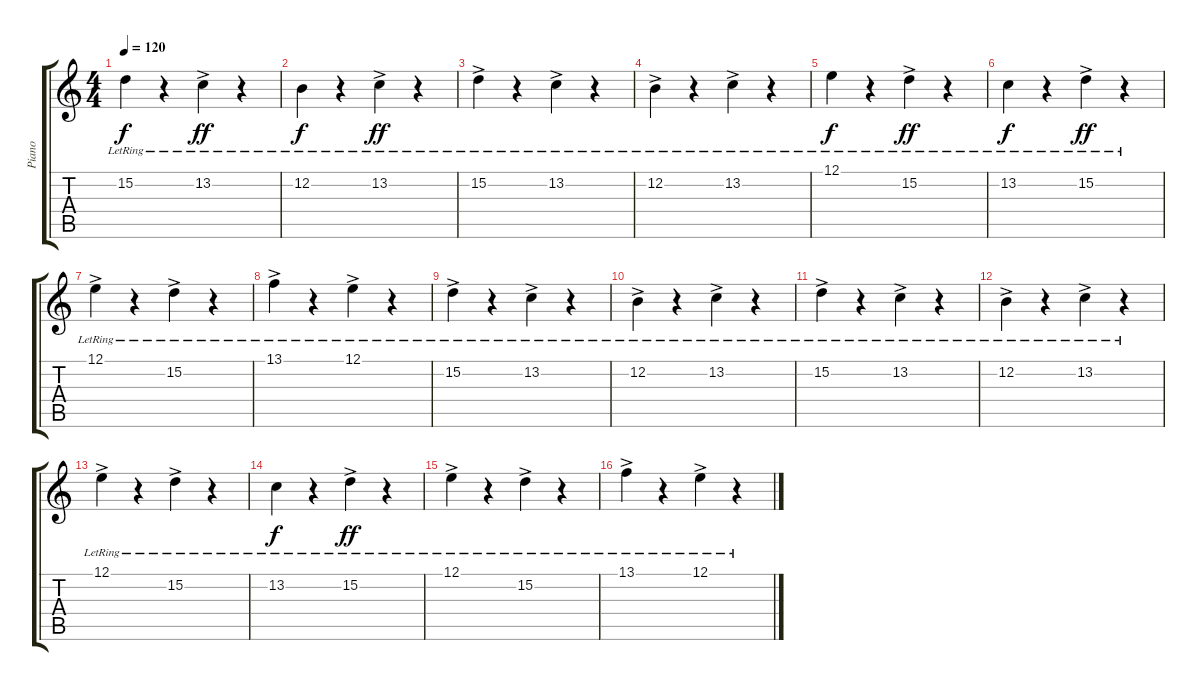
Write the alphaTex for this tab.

\track ("Piano" "Piano") {solo instrument synthstrings2}
\staff {score tabs}
\tuning (E4 B3 G3 D3 A2 E2) {hide}
\ts (4 4)
\tempo 120
\clef g2
\ks c
15.2{lr}.4{dy f} r.4 13.2{ac lr}.4{dy ff} r.4 |
12.2{lr}.4{dy f} r.4 13.2{ac lr}.4{dy ff} r.4 |
15.2{ac lr}.4 r.4 13.2{ac lr}.4 r.4 |
12.2{ac lr}.4 r.4 13.2{ac lr}.4 r.4 |
12.1{lr}.4{dy f} r.4 15.2{ac lr}.4{dy ff} r.4 |
13.2{lr}.4{dy f} r.4 15.2{ac lr}.4{dy ff} r.4 |
12.1{ac lr}.4 r.4 15.2{ac lr}.4 r.4 |
13.1{ac lr}.4 r.4 12.1{ac lr}.4 r.4 |
15.2{ac lr}.4 r.4 13.2{ac lr}.4 r.4 |
12.2{ac lr}.4 r.4 13.2{ac lr}.4 r.4 |
15.2{ac lr}.4 r.4 13.2{ac lr}.4 r.4 |
12.2{ac lr}.4 r.4 13.2{ac lr}.4 r.4 |
12.1{ac lr}.4 r.4 15.2{ac lr}.4 r.4 |
13.2{lr}.4{dy f} r.4 15.2{ac lr}.4{dy ff} r.4 |
12.1{ac lr}.4 r.4 15.2{ac lr}.4 r.4 |
13.1{ac lr}.4 r.4 12.1{ac lr}.4 r.4
